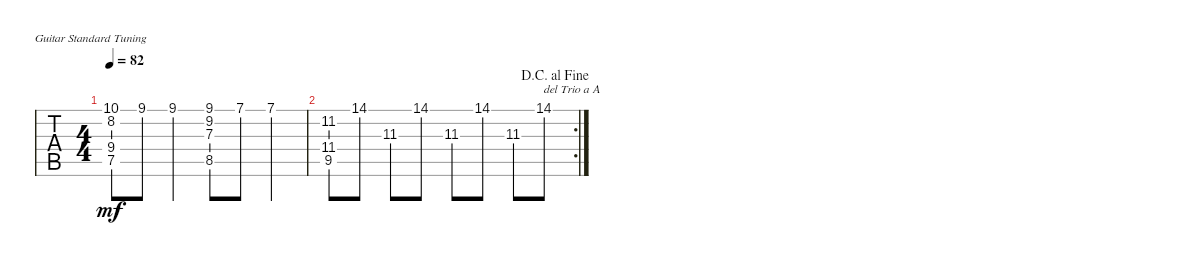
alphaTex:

\bracketExtendMode groupsimilarinstruments
\singleTrackTrackNamePolicy hidden
\multiTrackTrackNamePolicy hidden
\firstSystemTrackNameOrientation horizontal
\otherSystemsTrackNameOrientation horizontal
\track ("Track 1" "Track 1") {instrument acousticguitarsteel}
\staff {tabs}
\tuning (E4 B3 G3 D3 A2 E2)
\ts (4 4)
\tempo 82
\clef g2
\ks a
(7.5 10.1 8.2 9.4).8{dy mf} 9.1.8 9.1.4 (9.1 9.2 7.3 8.5).8 7.1.8 7.1.4 |
\rc 2
\jump dacapoalfine
(9.5 11.4 11.2).8 14.1.8 11.3.8 14.1.8 11.3.8 14.1.8 11.3.8 14.1.8{txt "del Trio a A"}
